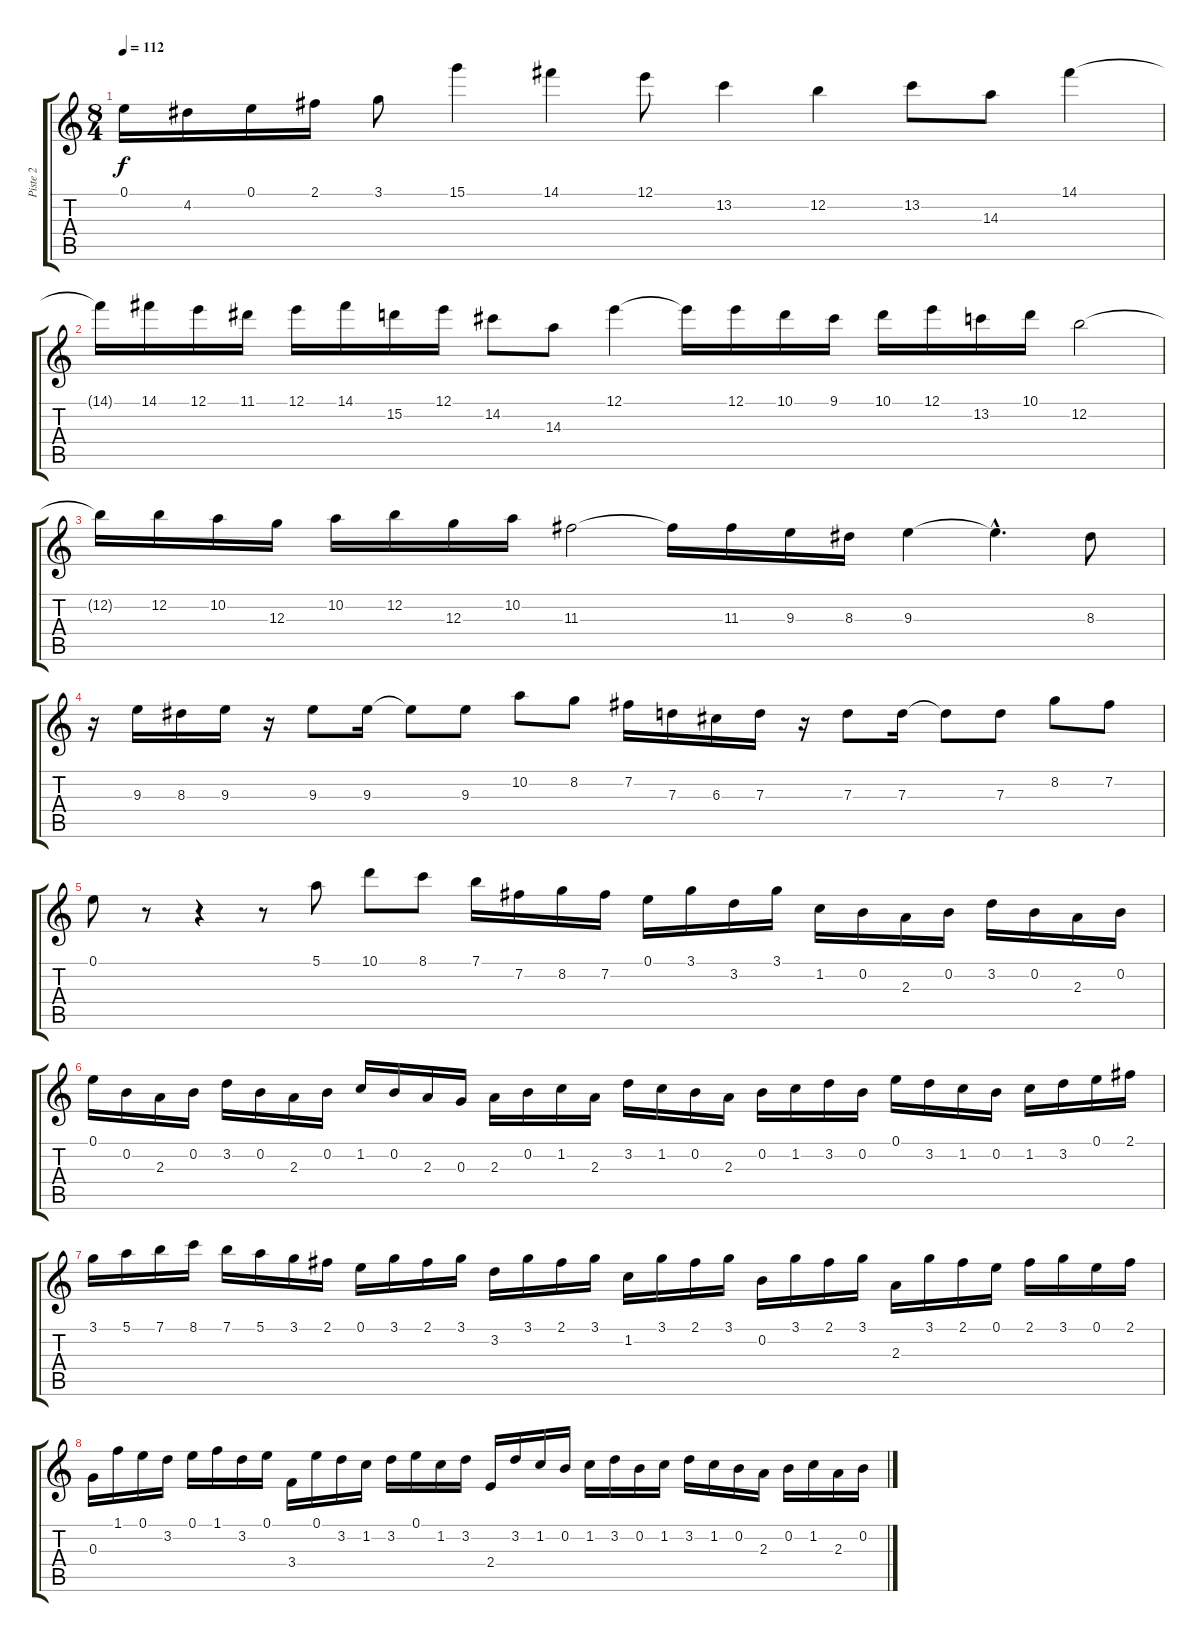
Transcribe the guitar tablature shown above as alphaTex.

\track ("Piste 2" "Piste 2") {instrument overdrivenguitar}
\staff {score tabs}
\tuning (E4 B3 G3 D3 A2 E2) {hide}
\ts (8 4)
\tempo 112
\clef g2
\ks c
0.1.16{dy f} 4.2.16 0.1.16 2.1.16 3.1.8 15.1.4 14.1.4 12.1.8 13.2.4 12.2.4 13.2.8 14.3.8 14.1.4 |
14.1{t}.16 14.1.16 12.1.16 11.1.16 12.1.16 14.1.16 15.2.16 12.1.16 14.2.8 14.3.8 12.1.4 12.1{t}.16 12.1.16 10.1.16 9.1.16 10.1.16 12.1.16 13.2.16 10.1.16 12.2.2 |
12.2{t}.16 12.2.16 10.2.16 12.3.16 10.2.16 12.2.16 12.3.16 10.2.16 11.3.2 11.3{t}.16 11.3.16 9.3.16 8.3.16 9.3.4 9.3{hac t}.4{d} 8.3.8 |
r.16 9.3.16 8.3.16 9.3.16 r.16 9.3.8 9.3.16 9.3{t}.8 9.3.8 10.2.8 8.2.8 7.2.16 7.3.16 6.3.16 7.3.16 r.16 7.3.8 7.3.16 7.3{t}.8 7.3.8 8.2.8 7.2.8 |
0.1.8 r.8 r.4 r.8 5.1.8 10.1.8 8.1.8 7.1.16 7.2.16 8.2.16 7.2.16 0.1.16 3.1.16 3.2.16 3.1.16 1.2.16 0.2.16 2.3.16 0.2.16 3.2.16 0.2.16 2.3.16 0.2.16 |
0.1.16 0.2.16 2.3.16 0.2.16 3.2.16 0.2.16 2.3.16 0.2.16 1.2.16 0.2.16 2.3.16 0.3.16 2.3.16 0.2.16 1.2.16 2.3.16 3.2.16 1.2.16 0.2.16 2.3.16 0.2.16 1.2.16 3.2.16 0.2.16 0.1.16 3.2.16 1.2.16 0.2.16 1.2.16 3.2.16 0.1.16 2.1.16 |
3.1.16 5.1.16 7.1.16 8.1.16 7.1.16 5.1.16 3.1.16 2.1.16 0.1.16 3.1.16 2.1.16 3.1.16 3.2.16 3.1.16 2.1.16 3.1.16 1.2.16 3.1.16 2.1.16 3.1.16 0.2.16 3.1.16 2.1.16 3.1.16 2.3.16 3.1.16 2.1.16 0.1.16 2.1.16 3.1.16 0.1.16 2.1.16 |
0.3.16 1.1.16 0.1.16 3.2.16 0.1.16 1.1.16 3.2.16 0.1.16 3.4.16 0.1.16 3.2.16 1.2.16 3.2.16 0.1.16 1.2.16 3.2.16 2.4.16 3.2.16 1.2.16 0.2.16 1.2.16 3.2.16 0.2.16 1.2.16 3.2.16 1.2.16 0.2.16 2.3.16 0.2.16 1.2.16 2.3.16 0.2.16
